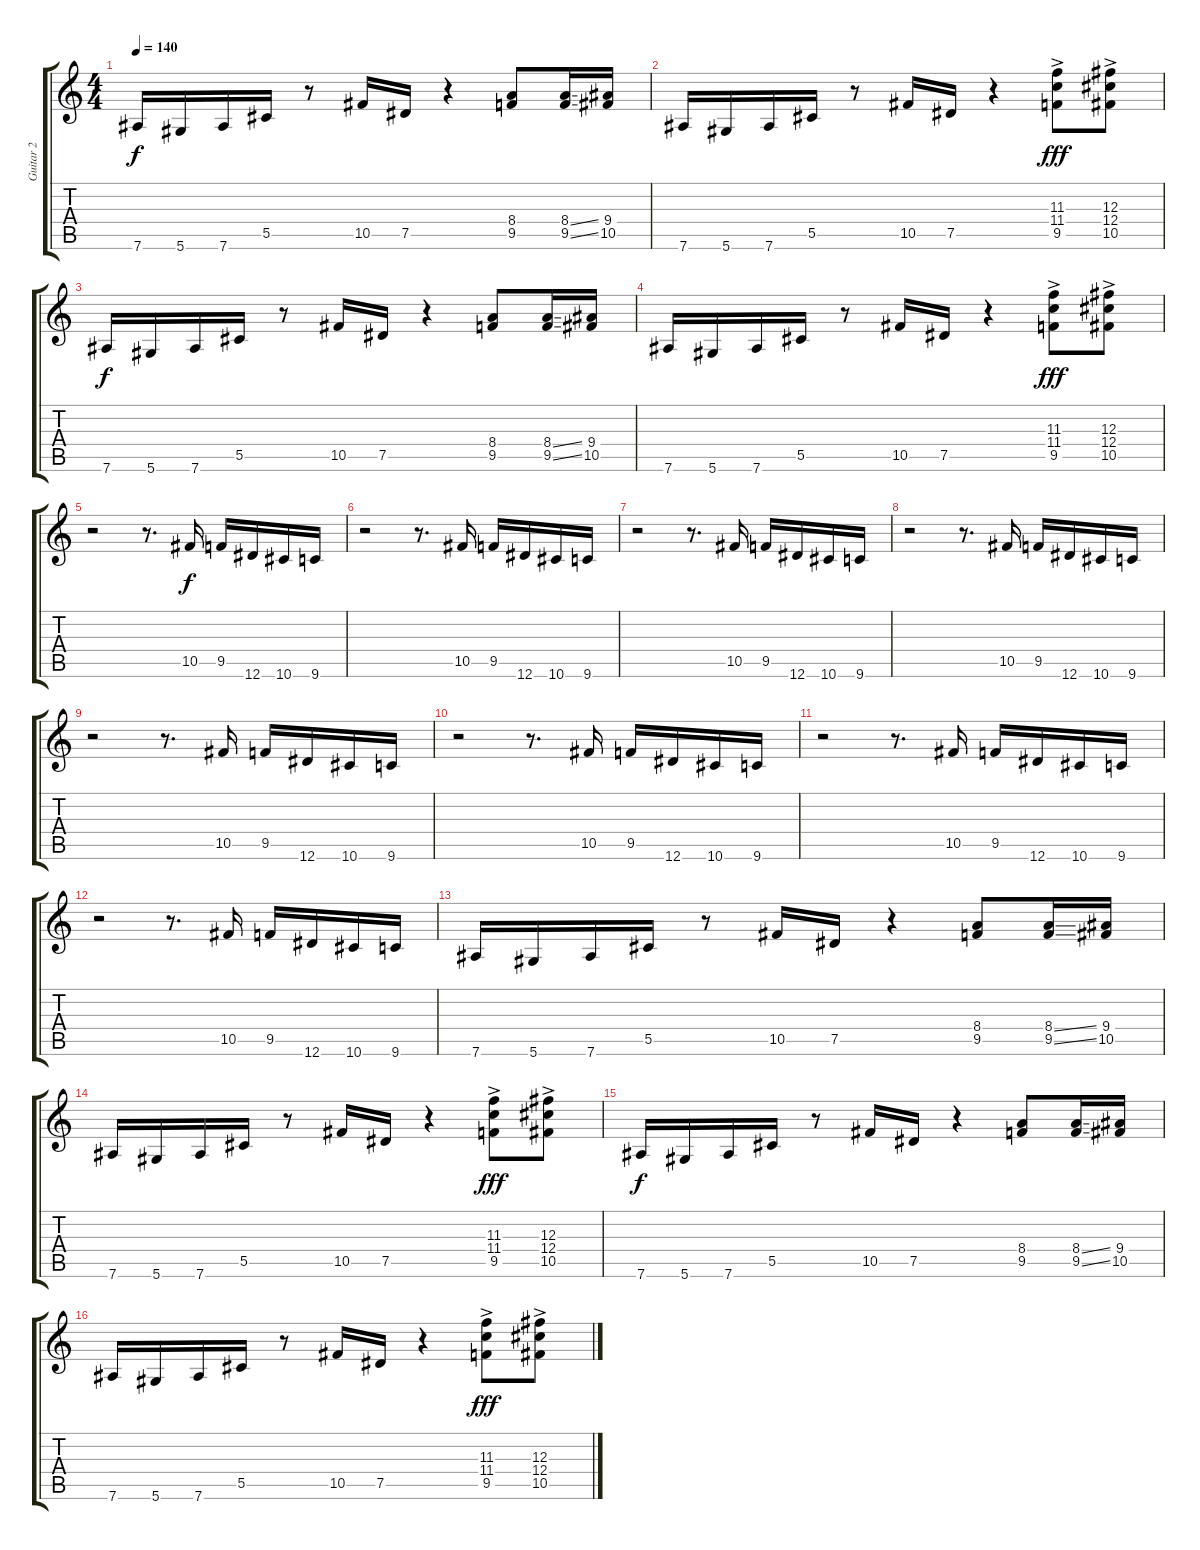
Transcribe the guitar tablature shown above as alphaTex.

\track ("Guitar 2" "Guitar 2") {instrument overdrivenguitar}
\staff {score tabs}
\tuning (Eb4 Bb3 Gb3 Db3 Ab2 Eb2) {hide}
\ts (4 4)
\tempo 140
\clef g2
\ks c
7.6.16{dy f} 5.6.16 7.6.16 5.5.16 r.8 10.5.16 7.5.16 r.4 (8.4 9.5).8 (8.4{ss} 9.5{ss}).16 (9.4 10.5).16 |
7.6.16 5.6.16 7.6.16 5.5.16 r.8 10.5.16 7.5.16 r.4 (11.3{ac} 11.4{ac} 9.5{ac}).8{dy fff} (12.3{ac} 12.4{ac} 10.5{ac}).8 |
7.6.16{dy f} 5.6.16 7.6.16 5.5.16 r.8 10.5.16 7.5.16 r.4 (8.4 9.5).8 (8.4{ss} 9.5{ss}).16 (9.4 10.5).16 |
7.6.16 5.6.16 7.6.16 5.5.16 r.8 10.5.16 7.5.16 r.4 (11.3{ac} 11.4{ac} 9.5{ac}).8{dy fff} (12.3{ac} 12.4{ac} 10.5{ac}).8 |
r.2 r.8{d} 10.5.16{dy f} 9.5.16 12.6.16 10.6.16 9.6.16 |
r.2 r.8{d} 10.5.16 9.5.16 12.6.16 10.6.16 9.6.16 |
r.2 r.8{d} 10.5.16 9.5.16 12.6.16 10.6.16 9.6.16 |
r.2 r.8{d} 10.5.16 9.5.16 12.6.16 10.6.16 9.6.16 |
r.2 r.8{d} 10.5.16 9.5.16 12.6.16 10.6.16 9.6.16 |
r.2 r.8{d} 10.5.16 9.5.16 12.6.16 10.6.16 9.6.16 |
r.2 r.8{d} 10.5.16 9.5.16 12.6.16 10.6.16 9.6.16 |
r.2 r.8{d} 10.5.16 9.5.16 12.6.16 10.6.16 9.6.16 |
7.6.16 5.6.16 7.6.16 5.5.16 r.8 10.5.16 7.5.16 r.4 (8.4 9.5).8 (8.4{ss} 9.5{ss}).16 (9.4 10.5).16 |
7.6.16 5.6.16 7.6.16 5.5.16 r.8 10.5.16 7.5.16 r.4 (11.3{ac} 11.4{ac} 9.5{ac}).8{dy fff} (12.3{ac} 12.4{ac} 10.5{ac}).8 |
7.6.16{dy f} 5.6.16 7.6.16 5.5.16 r.8 10.5.16 7.5.16 r.4 (8.4 9.5).8 (8.4{ss} 9.5{ss}).16 (9.4 10.5).16 |
7.6.16 5.6.16 7.6.16 5.5.16 r.8 10.5.16 7.5.16 r.4 (11.3{ac} 11.4{ac} 9.5{ac}).8{dy fff} (12.3{ac} 12.4{ac} 10.5{ac}).8
